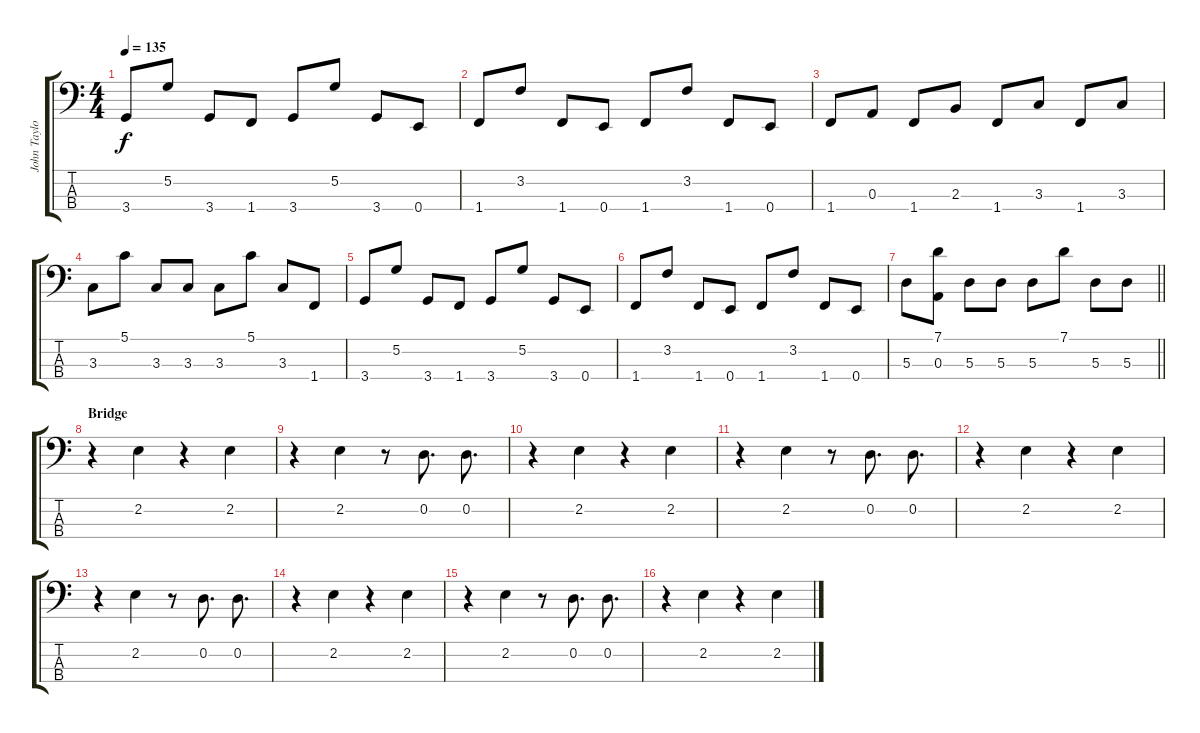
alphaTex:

\track ("John Taylor" "John Taylo") {instrument electricbassfinger}
\staff {score tabs}
\tuning (G2 D2 A1 E1) {hide}
\ts (4 4)
\tempo 135
\clef f4
\ks c
3.4.8{dy f} 5.2.8 3.4.8 1.4.8 3.4.8 5.2.8 3.4.8 0.4.8 |
1.4.8 3.2.8 1.4.8 0.4.8 1.4.8 3.2.8 1.4.8 0.4.8 |
1.4.8 0.3.8 1.4.8 2.3.8 1.4.8 3.3.8 1.4.8 3.3.8 |
3.3.8 5.1.8 3.3.8 3.3.8 3.3.8 5.1.8 3.3.8 1.4.8 |
3.4.8 5.2.8 3.4.8 1.4.8 3.4.8 5.2.8 3.4.8 0.4.8 |
1.4.8 3.2.8 1.4.8 0.4.8 1.4.8 3.2.8 1.4.8 0.4.8 |
\barLineRight lightlight
5.3.8 (7.1 0.3).8 5.3.8 5.3.8 5.3.8 7.1.8 5.3.8 5.3.8 |
\section ("" "Bridge")
r.4 2.2.4 r.4 2.2.4 |
r.4 2.2.4 r.8 0.2.8{d} 0.2.8{d} |
r.4 2.2.4 r.4 2.2.4 |
r.4 2.2.4 r.8 0.2.8{d} 0.2.8{d} |
r.4 2.2.4 r.4 2.2.4 |
r.4 2.2.4 r.8 0.2.8{d} 0.2.8{d} |
r.4 2.2.4 r.4 2.2.4 |
r.4 2.2.4 r.8 0.2.8{d} 0.2.8{d} |
r.4 2.2.4 r.4 2.2.4
